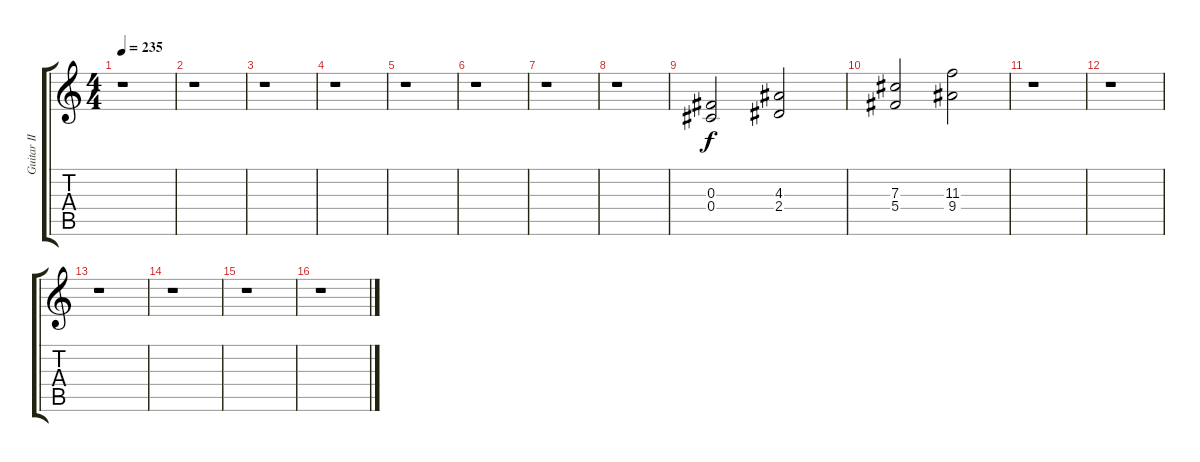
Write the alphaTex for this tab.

\track ("Guitar II" "Guitar II") {instrument overdrivenguitar}
\staff {score tabs}
\tuning (Eb4 Bb3 Gb3 Db3 Ab2 Eb2) {hide}
\ts (4 4)
\tempo 235
\clef g2
\ks c
r.1{dy f} |
r.1 |
r.1 |
r.1 |
r.1 |
r.1 |
r.1 |
r.1 |
(0.3 0.4).2 (4.3 2.4).2 |
(7.3 5.4).2 (11.3 9.4).2 |
r.1 |
r.1 |
r.1 |
r.1 |
r.1 |
r.1
